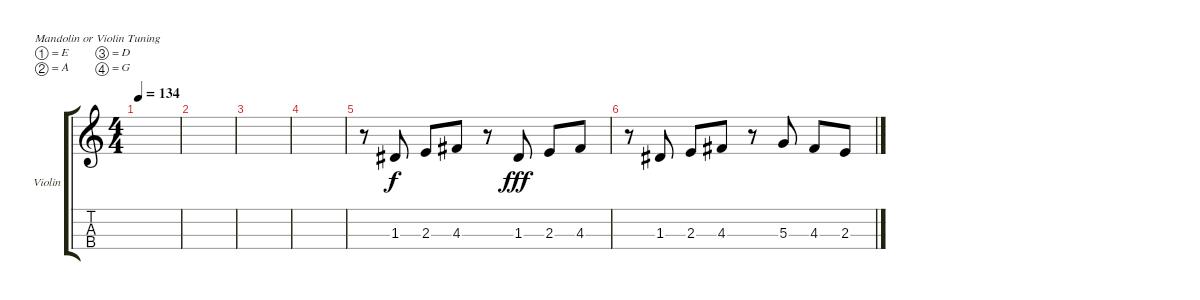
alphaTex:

\defaultSystemsLayout 4
\bracketExtendMode groupsimilarinstruments
\firstSystemTrackNameOrientation horizontal
\otherSystemsTrackNameOrientation horizontal
\track ("Violin" "Violin") {instrument violin}
\staff {score tabs}
\tuning (E5 A4 D4 G3)
\ts (4 4)
\tempo 134
\clef g2
\scale
0.333333
\ks c
|
\scale
0.333333 |
\scale
0.333333 |
\scale
0.333333 |
\scale
0.333333 r.8 1.3.8 2.3.8 4.3.8 r.8 1.3.8{dy fff} 2.3.8 4.3.8 |
\scale
0.333333 r.8 1.3.8 2.3.8 4.3.8 r.8 5.3.8 4.3.8 2.3.8 |
\scale
0.333333 |
\scale
0.333333 |
\scale
0.333333 |
\scale
0.333333 |
\scale
0.333333 |
\scale
0.333333 |
\scale
0.333333 |
\scale
0.333333 |
\scale
0.333333 |
\scale
0.333333
